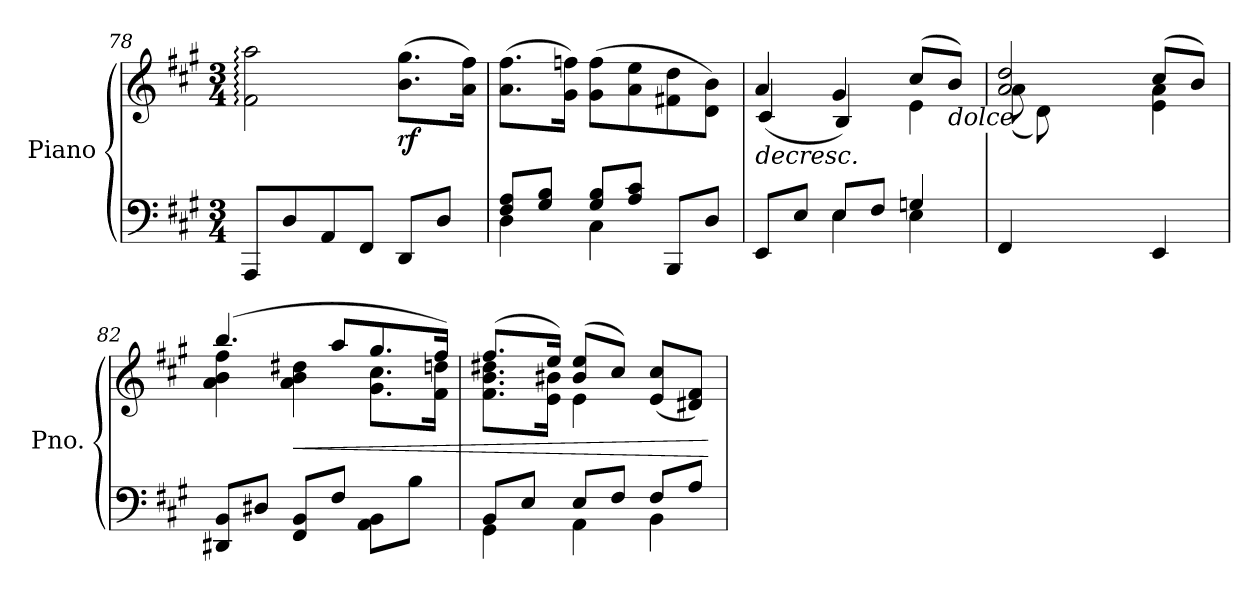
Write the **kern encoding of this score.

**kern	**kern	**dynam
*part1	*part1	*part1
*staff2	*staff1	*staff1/2
*I"Piano	*	*
*I'Pno.	*	*
*clefF4	*clefG2	*
*k[f#c#g#]	*k[f#c#g#]	*
*M3/4	*M3/4	*
=78	=78	=78
8AAA/L	2f#\: 2aa\:	.
8D/	.	.
8AA/	.	.
8FF#/J	.	.
!	!	!LO:DY:b
8DD/L	(>8.b\ 8.gg#\L	rf
8D/J	.	.
.	16a\ 16ff#\Jk)	.
=79	=79	=79
*^	*	*
8F#/ 8A/L	4D\	(8.a\ 8.ff#\L	.
8G#/ 8B/J	.	.	.
.	.	16g#\ 16ffn\Jk)	.
8G#/ 8B/L	4C#\	(8g#\ 8ff\L	.
8A/ 8c#/J	.	8a\ 8ee\	.
8BBB/L	4ryy	8f#X\ 8dd\	.
8D/J	.	8d\ 8b\J)	.
=80	=80	=80	=80
!	!	!	!LO:HP:b
*	*	*^	*
8EE/L	4ryy	4a/	(4c#/	>
8E/J	.	.	.	.
8E/L	4E\	4g#/	4B/)	.
8F#/J	.	.	.	.
4Gn/	4E\	(8cc#/L	4e\	.
!	!	!LO:TX:b:i:t=dolce	!	!
.	.	8b/J)	.	.
!!LO:LB:g=z	!!
=81	=81	=81	=81	=81
4ryy	4FF#/	2a/ 2dd/	(8a\L	.
.	.	.	8d\)	.
8A/	4ryy	.	4ryy	.
8F#/J	.	.	.	.
4ryy	4EE/	(8cc#/L	4e\ 4a\	.
.	.	8b/J)	.	.
*v	*v	*	*	*
=82	=82	=82	=82
8DD#X/ 8BB/L	(4.bb/	4a\ 4b\ 4ff#\	.
8D#X/J	.	.	.
!	!	!	!LO:HP:b
8FF#/ 8BB/L	.	4a\ 4b\ 4dd#X\	<
8F#/J	8aa/L	.	.
8AA\ 8BB\L	8.gg#/	8.g#\ 8.cc#\L	.
8B\J	.	.	.
.	16ff#/Jk)	16f#\ 16ddn\Jk	.
=83	=83	=83	=83
*^	*	*	*
8BB/L	4GG#\	(8.ff#/L	8.f#\ 8.b\ 8.dd#X\L	.
8E/J	.	.	.	.
.	.	16ee/Jk)	16e\ 16b#X\Jk	.
8E/L	4AA\	(8b#/ 8ee/L	4e\	]
8F#/J	.	8cc#/J)	.	.
8F#/L	4BB\	(8e/ 8cc#/L	4ryy	.
8A/J	.	8d#X/ 8f#/J)	.	.
*v	*v	*	*	*
*	*v	*v	*
.	.	[
=	=	=
*-	*-	*-
